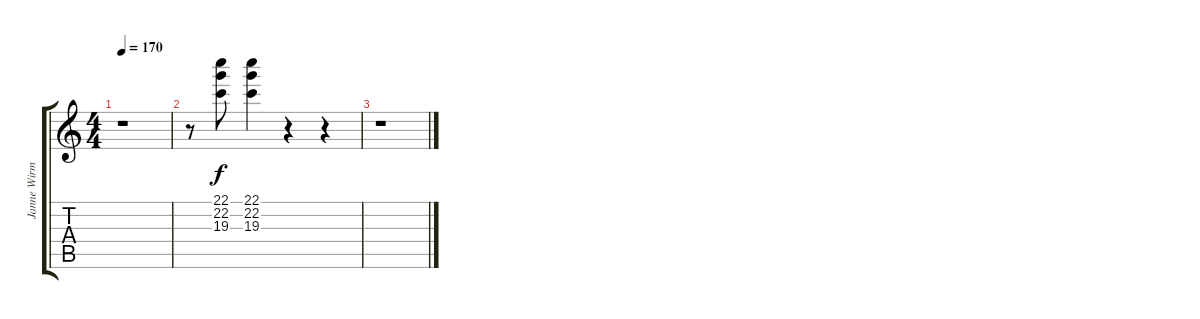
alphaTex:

\track ("Janne Wirman 3" "Janne Wirm") {instrument orchestrahit}
\staff {score tabs}
\tuning (D5 A4 F4 C4 G3 C3) {hide}
\ts (4 4)
\tempo 170
\clef g2
\ks c
r.1{dy f} |
r.8 (22.1 22.2 19.3).8 (22.1 22.2 19.3).4 r.4 r.4 |
r.1
